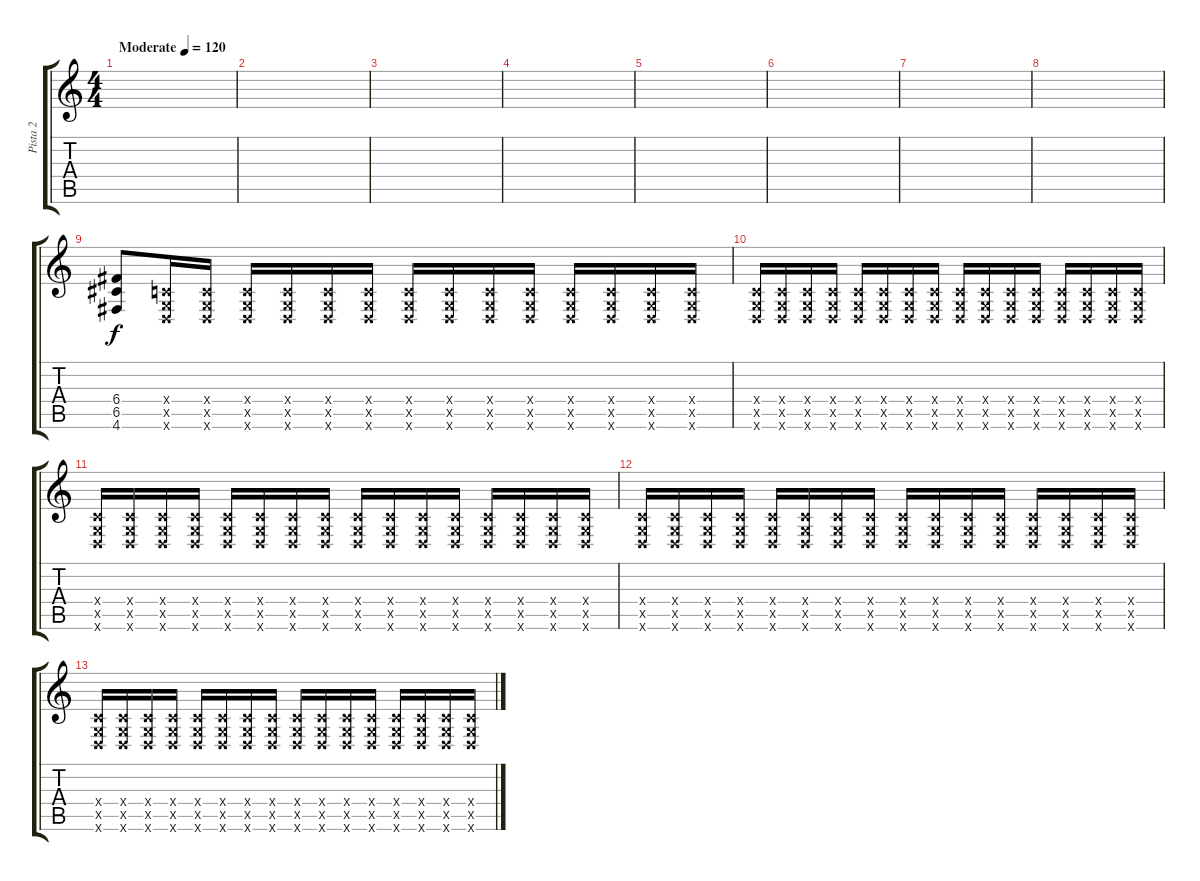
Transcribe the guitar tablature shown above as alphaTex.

\track ("Pista 2" "Pista 2") {instrument distortionguitar}
\staff {score tabs}
\tuning (D4 A3 F3 C3 G2 D2) {hide}
\ts (4 4)
\tempo (120 "Moderate")
\clef g2
\ks c
|
|
|
|
|
|
|
|
(6.4 6.5 4.6).8 (0.4{x} 0.5{x} 0.6{x}).16 (0.4{x} 0.5{x} 0.6{x}).16 (0.4{x} 0.5{x} 0.6{x}).16 (0.4{x} 0.5{x} 0.6{x}).16 (0.4{x} 0.5{x} 0.6{x}).16 (0.4{x} 0.5{x} 0.6{x}).16 (0.4{x} 0.5{x} 0.6{x}).16 (0.4{x} 0.5{x} 0.6{x}).16 (0.4{x} 0.5{x} 0.6{x}).16 (0.4{x} 0.5{x} 0.6{x}).16 (0.4{x} 0.5{x} 0.6{x}).16 (0.4{x} 0.5{x} 0.6{x}).16 (0.4{x} 0.5{x} 0.6{x}).16 (0.4{x} 0.5{x} 0.6{x}).16 |
(0.4{x} 0.5{x} 0.6{x}).16 (0.4{x} 0.5{x} 0.6{x}).16 (0.4{x} 0.5{x} 0.6{x}).16 (0.4{x} 0.5{x} 0.6{x}).16 (0.4{x} 0.5{x} 0.6{x}).16 (0.4{x} 0.5{x} 0.6{x}).16 (0.4{x} 0.5{x} 0.6{x}).16 (0.4{x} 0.5{x} 0.6{x}).16 (0.4{x} 0.5{x} 0.6{x}).16 (0.4{x} 0.5{x} 0.6{x}).16 (0.4{x} 0.5{x} 0.6{x}).16 (0.4{x} 0.5{x} 0.6{x}).16 (0.4{x} 0.5{x} 0.6{x}).16 (0.4{x} 0.5{x} 0.6{x}).16 (0.4{x} 0.5{x} 0.6{x}).16 (0.4{x} 0.5{x} 0.6{x}).16 |
(0.4{x} 0.5{x} 0.6{x}).16 (0.4{x} 0.5{x} 0.6{x}).16 (0.4{x} 0.5{x} 0.6{x}).16 (0.4{x} 0.5{x} 0.6{x}).16 (0.4{x} 0.5{x} 0.6{x}).16 (0.4{x} 0.5{x} 0.6{x}).16 (0.4{x} 0.5{x} 0.6{x}).16 (0.4{x} 0.5{x} 0.6{x}).16 (0.4{x} 0.5{x} 0.6{x}).16 (0.4{x} 0.5{x} 0.6{x}).16 (0.4{x} 0.5{x} 0.6{x}).16 (0.4{x} 0.5{x} 0.6{x}).16 (0.4{x} 0.5{x} 0.6{x}).16 (0.4{x} 0.5{x} 0.6{x}).16 (0.4{x} 0.5{x} 0.6{x}).16 (0.4{x} 0.5{x} 0.6{x}).16 |
(0.4{x} 0.5{x} 0.6{x}).16 (0.4{x} 0.5{x} 0.6{x}).16 (0.4{x} 0.5{x} 0.6{x}).16 (0.4{x} 0.5{x} 0.6{x}).16 (0.4{x} 0.5{x} 0.6{x}).16 (0.4{x} 0.5{x} 0.6{x}).16 (0.4{x} 0.5{x} 0.6{x}).16 (0.4{x} 0.5{x} 0.6{x}).16 (0.4{x} 0.5{x} 0.6{x}).16 (0.4{x} 0.5{x} 0.6{x}).16 (0.4{x} 0.5{x} 0.6{x}).16 (0.4{x} 0.5{x} 0.6{x}).16 (0.4{x} 0.5{x} 0.6{x}).16 (0.4{x} 0.5{x} 0.6{x}).16 (0.4{x} 0.5{x} 0.6{x}).16 (0.4{x} 0.5{x} 0.6{x}).16 |
(0.4{x} 0.5{x} 0.6{x}).16 (0.4{x} 0.5{x} 0.6{x}).16 (0.4{x} 0.5{x} 0.6{x}).16 (0.4{x} 0.5{x} 0.6{x}).16 (0.4{x} 0.5{x} 0.6{x}).16 (0.4{x} 0.5{x} 0.6{x}).16 (0.4{x} 0.5{x} 0.6{x}).16 (0.4{x} 0.5{x} 0.6{x}).16 (0.4{x} 0.5{x} 0.6{x}).16 (0.4{x} 0.5{x} 0.6{x}).16 (0.4{x} 0.5{x} 0.6{x}).16 (0.4{x} 0.5{x} 0.6{x}).16 (0.4{x} 0.5{x} 0.6{x}).16 (0.4{x} 0.5{x} 0.6{x}).16 (0.4{x} 0.5{x} 0.6{x}).16 (0.4{x} 0.5{x} 0.6{x}).16
